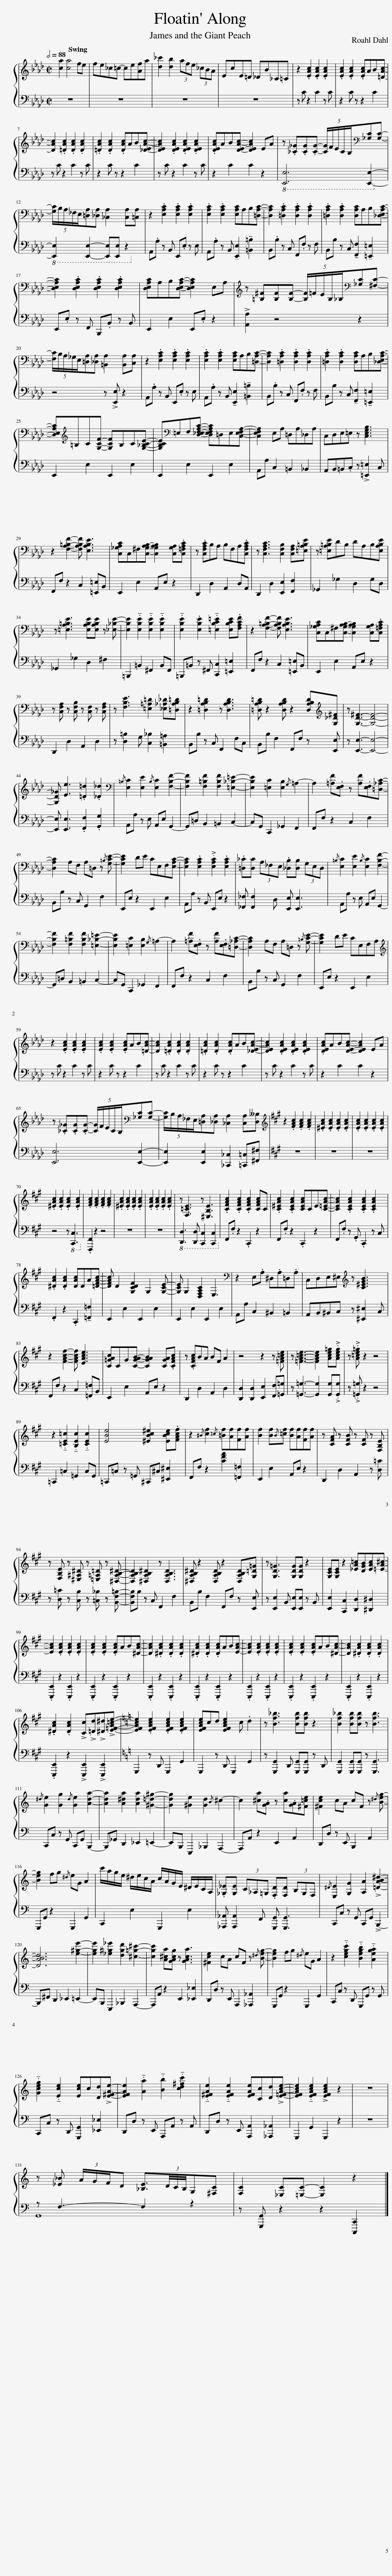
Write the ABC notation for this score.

X:1
%%score { 1 | ( 2 3 ) }
L:1/8
Q:1/2=88
M:2/2
I:linebreak $
K:Ab
V:1 treble
V:2 bass
V:3 bass
V:1
 [ca]2 [ca]4 fe | fe_c=c- ce[Af]a | [d_c']2 [db]2 (3afe (3_cBA | EcE=D _DB_C=C | z2 .[EAc]2 .[EAc]2 .[EAc]2 | %5
 .[EAc]2 .[EAc]2 .[EAc]AB[=DAc]- |$ [DAc]2 .[=DAc]2 .[DAc]2 .[DAc]2 | .[=DAc]2 .[DAc]2 .[DAc]AB[_DEAc]- | [DEAc]2 .[DEAc]2 .[DEAc]2 .[DEAc]2 | .[DEAc]AB[DEAc]- [DEAc]2 EA | %10
 z .[_C_G].[CG].[CG]- (5:4:5[CG]/F/E/C/B,/[K:bass][_G,C][G,C]- |$ (5:4:5[G,C]/B,/A,/_F,/E,/[=D,A,][_D,A,] [_C,A,]2 [C,A,][=C,A,] | z2 .[E,A,C]2 .[E,A,C]2 .[E,A,C]2 | .[E,A,C]2 .[E,A,C]2 [E,A,C]A,B,[=D,A,C]- | [D,A,C]2 .[=D,A,C]2 .[D,A,C]2 .[D,A,C]2 | %15
 .[=D,A,C]2 .[D,A,C]2 [D,A,C]A,B,[_D,E,A,C]- |$ [D,E,A,C]2 .[D,E,A,C]2 .[D,E,A,C]2 .[D,E,A,C]2 | [D,E,A,C]A,B,[D,E,A,C]- [D,E,A,C]2 E,A, |[K:treble] z [=B,^F][B,F][B,F]- (5:4:5[B,F]/=F/E/B,/_B,/[K:bass][_G,C][^F,C]- |$ (5:4:5[F,C]/B,/A,/_G,/E,/[=D,A,][_D,A,] [=B,,A,]2 [B,,A,][C,A,] | %20
 z2 .[E,A,C]2 .[E,A,C]2 .[E,A,C]2 | .[E,A,C]2 .[E,A,C]2 [E,A,C]A,B,[=D,A,C]- | [D,A,C]2 .[=D,A,C]2 .[D,A,C]2 .[D,A,C]2 | .[=D,A,C]2 .[D,A,C]2 [D,A,C]A,B,[_D,E,A,C]- |$ [D,E,A,C][K:treble]=B,C[G,CF]- [G,CF]B,C[G,_B,CE]- | %25
 [G,B,CE][K:bass]=E,F,[D,_E,F,A,C]- [D,E,F,A,C]=D,E,[C,E,F,A,]- | [C,E,F,A,]2 E,A, =D,A,_D,A, | C,D,E,=E, z [C,E,G,B,]3 |$ z2 [F,A,=B,F]2- [F,A,B,F] [E,A,B,E]3 | [C,_G,A,C]C,^F,[C,G,A,B,]- [C,G,A,B,]2 [C,G,A,].[C,=F,A,C] | %30
 z .[C,F,A,C]B,A, B,F,A,.[C,F,A,C] | z [C,F,A,C]3 [C,F,B,]2 [C,F,A,][=E,A,=B,E] | z [=E,A,=B,E]DB, DA,B,[E,A,B,E] |$ z [=E,A,=B,E]3 [E,A,B,E][E,A,B,E] z [_E,_B,E]- | [E,B,E]2 !tenuto!.[E,B,E]2 !tenuto!.[E,B,E]2 !tenuto!.[E,B,E]2 | %35
 !tenuto!.[E,B,E]2 .[E,B,E]2 !tenuto!.[=E,B,C=E]2 [E,B,CE].[F,A,CF] | z2 [F,A,=B,F]2- [F,A,B,F] [E,A,B,E]3 | [C,_G,A,C]C,^F,[C,G,A,B,]- [C,G,A,B,]2 [C,G,A,].[C,=F,A,C] |$ z [C,F,A,] z [C,F,B,] z [C,F,] z [C,F,A,] | z [F,B,E]3 [=E,=A,=D]2 [_E,_A,_D][=D,A,B,=D] | %40
 z2 [=D,A,B,=D]2 z [D,A,B,D]3 | [=D,A,B,=D] z2 [D,A,B,D] z2 [D,A,B,D][K:treble][G,_D^F] | z [G,D^F]3- [G,DF]4- |$ [G,D_G] [Ee]3 .[=D=d]2 .[_D_d]2 |[K:bass]{/=B,} [E,C]2 [E,E]2{/B,} [E,C]2 [F,B,F]2- | %45
 [F,B,F]2 [F,=B,F]2 [F,B,F]2 [=E,_B,=E]2- | [E,B,E]2 [=E,C]2 [E,B,]2{/G,} =A,2- | A,2 [=A,F].[E,F,] z [A,F].[E,F,][=D,_A,C]- |$ [D,A,C]2 A,F, A,=D, z{/=B,} [G,CE]- | [G,CE]2 DE CE,F,[E,A,C]- | %50
 [E,A,C]2 .[E,A,C]2 .[E,A,C]2 .[E,A,C]2 | .[=D,_C][D,C] (3A,_F,E, .[_D,B,][D,B,] (3G,E,D, |{/=B,} [E,C]2 [E,E]2{/B,} [E,C]2 [F,B,F]2- |$ [F,B,F]2 [F,=B,F]2 [F,B,F]2 [=E,_B,=E]2- | [E,B,E]2 [=E,C]2 [E,B,]2{/G,} =A,2- | %55
 A,2 [=A,F].[E,F,] z [A,F].[E,F,][=D,_A,C]- | [D,A,C]2 A,F, A,=D, z{/=B,} [G,CE]- | [G,CE]2 DE CE,F,A, |$[K:treble] z2 .[EAc]2 .[EAc]2 .[EAc]2 | .[EAc]2 .[EAc]2 .[EAc]AB[=DAc]- | %60
 [DAc]2 .[=DAc]2 .[DAc]2 .[DAc]2 | .[=DAc]2 .[DAc]2 .[DAc]AB[_DEAc]- | [DEAc]2 .[DEAc]2 .[DEAc]2 .[DEAc]2 | .[DEAc]AB[DEAc]- [DEAc]2 EA |$ z .[_C_G].[CG].[CG]- (5:4:5[CG]/F/E/C/B,/[K:bass][_G,C][G,C]- | %65
 (5:4:5[G,C]/B,/A,/_F,/E,/[=D,A,][_D,A,] [_C,A,]2 [C,A,][D,__B,] |[K:A][K:treble] z2 .[FAc]2 .[FAc]2 .[FAc]2 | .[^EAc]2 .[EAc]2 .[EAc]2 .[EAc]2 | .[EAc]2 .[EAc]2 .[EAc]2 .[EAc]2 |$ .[^EAc]2 .[EAc]2 .[EAc]2 .[EAc]2 | %70
 .[FAc]2 .[FAc]2 .[FAc]2 .[FAc]2 | .[^EAc]2 .[EAc]2 .[EAc]2 .[EAc]2 | .[EAc]2 .[EAc]2 .[EAc]2 .[EAc]2 | z [F,=CE]3 z [^E,B,E]3 | .[CFAc]2 .[CFAc]2 .[CFAc]2 [CFAc]C | %75
 .[C^EAc]2 .[CEAc]2 [CEAc]CE[C=EAc]- | [CEAc]2 .[CEAc]2 .[CEAc]2 .[CEAc]2 |$ .[^DAc]2 .[DAc]2 [DAc]DA[=DFAc]- | [DFAc] D2 [G,CDF]2 G,2 [G,CE]- | [G,CE] G,2 [D,F,A,C]2 E,3 | %80
[K:bass] z2 E,.A, ^D,.A,=D,.A, | C,D,E,^E,[K:treble] z [C^EGB]3 |$ z2 [FAcf]2- [FAcf] [EAce]3 | [C=GAc]CG[CGAB]- [CGAB]2 [CGA].[CFAc] | z .[CFAc]BA BF A2 | %85
 z4 z2 z [=FA=ce] | z [=FA=ce]3- [FAce]2 [Ace=g].[Aceg] | z .[A=ce=g] z2 z4 |$ z2 !tenuto!.[=CE=c]2 !tenuto!.[B,Ec]2 !tenuto!.[CEc]2 | [EBe]4 [^EBc^e]2 [EBce].[FAcf] | %90
 z2{/^B} [cf]2{/=c} [=Bf][Af][Ff][Af] | [Bf]2 [Bf]{/B}[=cf] [Bf][Af][Ff][Af] | z [CFA] z [CFB] z [CF] z [F,B,E] |$ z [F,B,E] z [^E,^A,^D] z [=E,=A,=D] z [^D,A,B,^D]- | [D,A,B,D]2 [^D,A,B,^D]2 z [D,A,B,D]3 | %95
 [^D,A,B,^D] z2 [D,A,B,D] z2 [D,A,B,D][G,=D=G] | z [G,D=G]3 [G,DG][G,DG] z2 | [G,CE][G,CE] z2 [_EA=c][DGB][EAc][=EA^c]- |$ [EAc]2 .[EAc]2 .[EAc]2 .[EAc]2 | .[EAc]2 .[EAc]2 .[EAc]AB[^DAc]- | %100
 [DAc]2 .[^DAc]2 .[DAc]2 .[DAc]2 | .[^DAc]2 .[DAc]2 .[DAc]AB[EAc]- | [EAc]2 .[EAc]2 .[EAc]2 .[EAc]2 | .[EAc]2 .[EAc]2 .[EAc]AB[^DAc]- | [DAc]2 .[^DAc]2 .[DAc]2 .[DAc]2 |$ %105
 .[^DAc]2 .[DAc]2 !>![Cc]!>![=Dd]!>![^D^d]!>![E=FA=ce]- |[K:C] [EFAce]2 .[EFAce]2 .[EFAce]2 .[EFAce]2 | [EFAce]cd [EFAce]2 c .d2 | z [Bf_b]3 [Bfb][Bfb] z2 | [Bf_b]2 [Bfb][Bfb] z [Bfb]3 |$ %110
{/^d} [Ge]2 [Gg]2{/d} [Ge]2 [Ada]2- | [Ada]2 [A^da]2 [Ada]2 [^G=d^g]2- | [Gdg]2 [^Ge]2 [Gd]2{/B} ^c2- | c2 [^ca].[GA] z [ca].[GA][^F=ce] | [^Fce]2 cA cF z{/^d} [Beg]- |$ %115
 [Beg]2 fg{/^d} eG A2 | c'/a/g/e/ ^d/e/c/A/ c/A/G/E/ ^D/E/C/A,/ | .[_G,_E][G,E] (3C_A,=G, .[F,D][F,D] (3B,G,F, |{/^D} [E,E]2 [G,G]2 [A,A]2 !>![=DAB^d]2- |$ [DABd]6 [e^ge']2- | %120
 [ege']2 [_e^g_e']2 [dgd']2 [^c=g^c']2- | [cgc']2 [A^ca][GAcg] z [GAca]3 | [^Fce]2 cA cF z{/^d} [Beg]- | [Beg]2 fg{/^d} eG A2 | z2 !tenuto!.[cegc']2 !tenuto!.[Begb]2 !tenuto!.[Aega]2 |$ %125
 !tenuto!.[Gceg]2 !tenuto!.[Ece]2 [Ece]c[Dd]!>![E^FAe]- | [EFAe]2 !tenuto!.[Aa]2 !tenuto!.[Bb]2 !tenuto!.[cd^fc']2 | !tenuto!.[E^FAe]2 !tenuto!.[EFAe]2 [EFAe][Cc][Dd]!>![E=FAce]- | [EFAce]2 !tenuto!.[EFAce]2 !>![EFAce]2 z2 | z8 |$ %130
 z [_E_B] (3A/G/F/D [_B,E]3/2(3D/4C/4B,/4G,[^F,C] | [F,C]2 [_E,C][=E,C]- [E,C]2 z2 |] %132
V:2
 z8 | z8 | z8 | z8 | z C z2 C2 z C | %5
 z2 C z z2 C2 |$ z C z2 C2 z C | z2 C z z2 C2 | z C z2 C2 z C | z2 C2 C2 z2 | %10
!8vb(! [E,,,E,,]6 [E,,,E,,]2-!8vb)! |$!8vb(! [E,,,E,,]2 [E,,,E,,]2- [E,,,E,,][E,,,E,,] z2!8vb)! | A,,.A, z B,, E,,.E, z E, | A,,.A, z B,, !tenuto![E,,E,]2 !tenuto![=B,,=B,]2 | B,,.B, z C, F,,.F, z F, | %15
 B,,B, z C, !tenuto![F,,F,]2 !tenuto![=E,,=E,]2 |$ E,,.E, z F,, B,,,.B,, z B,, | E,,2 E,2 E,,.E, z2 | !>![A,,A,]2 z4 z2 |$ z4 z !>![E,,E,] z2 | %20
 A,,.A, z B,, E,,.E, z E, | A,,.A, z B,, !tenuto![E,,E,]2 !tenuto![=B,,=B,]2 | B,,.B, z C, F,,.F, z F, | B,,B, z C, !tenuto![F,,F,]2 !tenuto![=E,,=E,]2 |$ E,,2 E,2 E,,2 E,2 | %25
 E,,2 E,2 E,,2 E,2 | A,,A, C,2 =B,,2 _B,,2 | A,,B,,=B,,.C, z !>![=E,,=E,]2 C, |$ F,,F, z2 C,2 [=E,,=E,]B,, | E,,2 E,2 A,,E, z2 | %30
 D,,2 D,2 A,,2 D,A,, | D,,2 D,2 [E,,E,]2 [F,,F,]2 | _G,,2 _G,2 D,2 G,D, |$ _G,,2 _G,2 D,2 ^F,2 | =B,,,2 =B,,2 ^F,,2 B,,F,, | %35
 =B,,,=B,, z ^F,, [C,,C,]2 [=E,,=E,]2 | F,,F, z2 C,2 [=E,,=E,]B,, | E,,2 E,2 A,,E, z2 |$ D,,2 D,2 A,,2 D,2 | z [D,=B,]2 G, [C,_B,]2 [=B,,=A,]2 | %40
 B,,B, z C, F,,2 F,C, | B,,B, F,2 F,,F, z [E,,E,] | z [E,,E,]3- [E,,E,]4- |$ [E,,E,] [E,,E,]3 .[F,,F,]2 .[G,,G,]2 | A,,A, z E, A,,E, G,,2- | %45
 G,,=D, B,,2 =B,,2 C,2- | C,G,, C,,2 _G,,2 F,,2 | F,,F, z2 C,2 F,2 |$ B,,B, z C, G,,2 F,2 | E,,E, z2 E,,2 E,2 | %50
 A,,A, z B,, E,,E, z2 | [_F,,_F,] [F,,F,]2 D, [E,,E,] [E,,E,]3 | A,,A, z E, A,,E, G,,2- |$ G,,=D, B,,2 =B,,2 C,2- | C,G,, C,,2 _G,,2 F,,2 | %55
 F,,F, z2 C,2 F,2 | B,,B, z C, G,,2 F,2 | E,,E, z2 E,,2 E,2 |$ z C z2 C2 z C | z2 C z z2 C2 | %60
 z C z2 C2 z C | z2 C z z2 C2 | z C z2 C2 z C | z2 C2 C2 z2 |$ [E,,E,]6 [E,,E,]2- | %65
 [E,,E,]2 [E,,E,]2 [_C,,_C,]2 [=C,,=C,][^F,,^F,] |[K:A] z8 | z8 | z8 |$ z4 z!8vb(! [C,,,C,,]3!8vb)! | %70
 .[F,,,F,,]2 z2 z4 | z8 | z8 |!8vb(! [D,,,D,,]3 [D,,,D,,] [C,,,C,,]2 [C,,,C,,]2!8vb)! | F,,.F, z2 .C,,2 z2 | %75
 F,,.F, z2 .C,,2 z2 | F,,.F, z .G,, .C,,2 z C, |$ .F,,2 z2 .C,,2 !tenuto![=F,,=F,]2 | E,,2 E,2 E,,2 E,2 | E,,2 E,2 E,,2 E,2 | %80
 A,,A, C,2 ^B,,2 =B,,2 | A,,B,,^B,,C, z [^E,,^E,]2 C, |$ F,,F, z2 C,2 [=F,,=F,]B,, | E,,2 E,2 A,,E, z2 | D,,2 D,2 A,,2 D,2 | %85
 [D,,D,]2 [D,,D,]2 [E,,E,]2 [F,,F,][=G,,=G,] | z [=G,,=G,]3- [G,,G,]2 [G,,G,].[G,,G,] | z .[=G,,=G,] z2 z4 |$ =C,,2 =C,2 =G,,2 C,G,, | =C,,=C, z =G,, ^C,,^C, [^E,,^E,]2 | %90
 F,,F, z2 [CFA]2 [=F,,=F,]2 | E,,2 E,2 A,,E, z2 | D,,2 D,2 A,,2 z [D,=C] |$ z [D,=C] z [C,B,] z [=C,_B,] z [B,,F,=B,]- | [B,,F,B,]B, z C, F,,2 F,2 | %95
 B,,B, F,2 F,,F, z [E,,E,] | z [E,,E,]2 B,, [E,,E,][E,,E,] z B,, | [E,,E,]2 [C,,C,]2 [D,,D,]2 [^D,,^D,]2 |$ .[E,,,E,,]2 z2 .[E,,,E,,]2 z2 | .[E,,,E,,]2 z2 .[E,,,E,,]2 z2 | %100
 .[E,,,E,,]2 z2 .[E,,,E,,]2 z2 | .[E,,,E,,]2 z2 .[E,,,E,,]2 z2 | .[E,,,E,,]2 z2 .[E,,,E,,]2 z2 | .[E,,,E,,]2 z2 .[E,,,E,,]2 z2 | .[E,,,E,,]2 z2 .[E,,,E,,]2 z2 |$ %105
 .[E,,,E,,]2 z2 !>![E,,,E,,]2 !>![E,,,E,,]2 |[K:C] G,,,2 z D,, G,,,2 G,,2 | G,,,2 z D,, G,,,2 G,,2 | z [G,,,G,,]2 D,, [G,,,G,,][G,,,G,,] z D,, | [G,,,G,,]2 [G,,,G,,][G,,,G,,] z [G,,,G,,]3 |$ %110
 C,,C, z G,, C,,G,, B,,,2- | B,,,_G,, D,,2 _E,,2 =E,,2- | E,,B,,, E,,,2 _B,,,2 A,,,2- | A,,,A,, z2 E,,2 A,,2 | D,,D, z E,, B,,,2 A,,2 |$ %115
 G,,,G,, z2 G,,,2 G,,2 | C,,2 E,2 G,,,2 E,2 | [_A,,,_A,,] [A,,,A,,]2 F,, [G,,,G,,] [G,,,G,,]3 | C,,C, z G,, C,,G,, !>!B,,,2- |$ B,,,^F,, D,,2 _E,,2 =E,,2- | %120
 E,,B,,, E,,,2 _B,,,2 A,,,2- | A,,,A,, z2 E,,2 [_E,,_E,]2 | D,,D, z E,, A,,,2 [_A,,,_A,,]2 | G,,,G,, z2 G,,,2 G,,2 | C,,C, z D,, G,,,G,, z G,, |$ %125
 C,,C, z D,, [G,,,G,,]2 [_E,,_E,]2 | D,,D, z E,, A,,,A,, z A,, | D,,D, z E,, [A,,,A,,]2 [_A,,,_A,,]2 | G,,,2 G,,2 G,,,2 z2 | z8 |$ %130
 z F,3- F,2 z2 | z [G,,,G,,] z2 z2 [C,,,C,,]2 |] %132
V:3
 x8 | x8 | x8 | x8 | x8 | %5
 x8 |$ x8 | x8 | x8 | x8 | %10
!8vb(! x8!8vb)! |$!8vb(! x8!8vb)! | x8 | x8 | x8 | %15
 x8 |$ x8 | x8 | x8 |$ x8 | %20
 x8 | x8 | x8 | x8 |$ x8 | %25
 x8 | x8 | x8 |$ x8 | x8 | %30
 x8 | x8 | x8 |$ x8 | x8 | %35
 x8 | x8 | x8 |$ x8 | x8 | %40
 x8 | x8 | x8 |$ x8 | x8 | %45
 x8 | x8 | x8 |$ x8 | x8 | %50
 x8 | x8 | x8 |$ x8 | x8 | %55
 x8 | x8 | x8 |$ x8 | x8 | %60
 x8 | x8 | x8 | x8 |$ x8 | %65
 x8 |[K:A] x8 | x8 | x8 |$ x5!8vb(! x3!8vb)! | %70
 x8 | x8 | x8 |!8vb(! x8!8vb)! | x8 | %75
 x8 | x8 |$ x8 | x8 | x8 | %80
 x8 | x8 |$ x8 | x8 | x8 | %85
 x8 | x8 | x8 |$ x8 | x8 | %90
 x8 | x8 | x8 |$ x8 | x8 | %95
 x8 | x8 | x8 |$ x8 | x8 | %100
 x8 | x8 | x8 | x8 | x8 |$ %105
 x8 |[K:C] x8 | x8 | x8 | x8 |$ %110
 x8 | x8 | x8 | x8 | x8 |$ %115
 x8 | x8 | x8 | x8 |$ x8 | %120
 x8 | x8 | x8 | x8 | x8 |$ %125
 x8 | x8 | x8 | x8 | x8 |$ %130
 G,,8 | x8 |] %132
